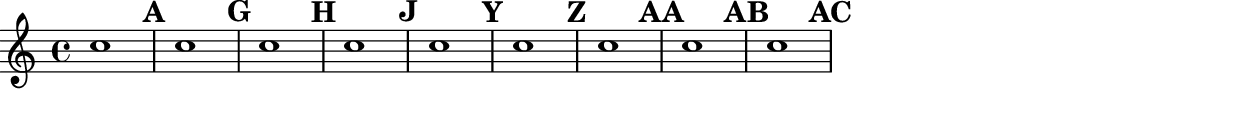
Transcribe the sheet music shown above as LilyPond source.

%% Generated by lilypond-book
%% Options: [exampleindent=10.16\mm,indent=0\mm,line-width=160\mm]
\include "lilypond-book-preamble.ly"


% ****************************************************************
% Start cut-&-pastable-section
% ****************************************************************

#(ly:set-option 'eps-box-padding 3.000000)



\paper {
  indent = 0\mm
  line-width = 160\mm
  % offset the left padding, also add 1mm as lilypond creates cropped
  % images with a little space on the right
  line-width = #(- line-width (* mm  3.000000) (* mm 1))
}

\layout {
  
}




% ****************************************************************
% ly snippet:
% ****************************************************************
\sourcefilename "/lilypond-2.23.82/input/regression/rehearsal-mark-letter.ly"
\sourcefileline 0


\header {

  texidoc= "Rehearsal marks in letter style: the I is skipped, and
after Z, double letters are used.  The mark may be set with
@code{\\mark NUMBER}, or with @code{Score.rehearsalMark}."

}

\version "2.19.21"
\paper { ragged-right = ##t } 

\relative {
  c''1  \mark \default
  c1  \mark #7
  c1  \mark \default
  c1  \mark \default
  c1  \mark \default
  \set Score.rehearsalMark = #24
  c1  \mark \default
  c1  \mark \default
  c1  \mark \default
  c1  \mark \default
}



% ****************************************************************
% end ly snippet
% ****************************************************************
